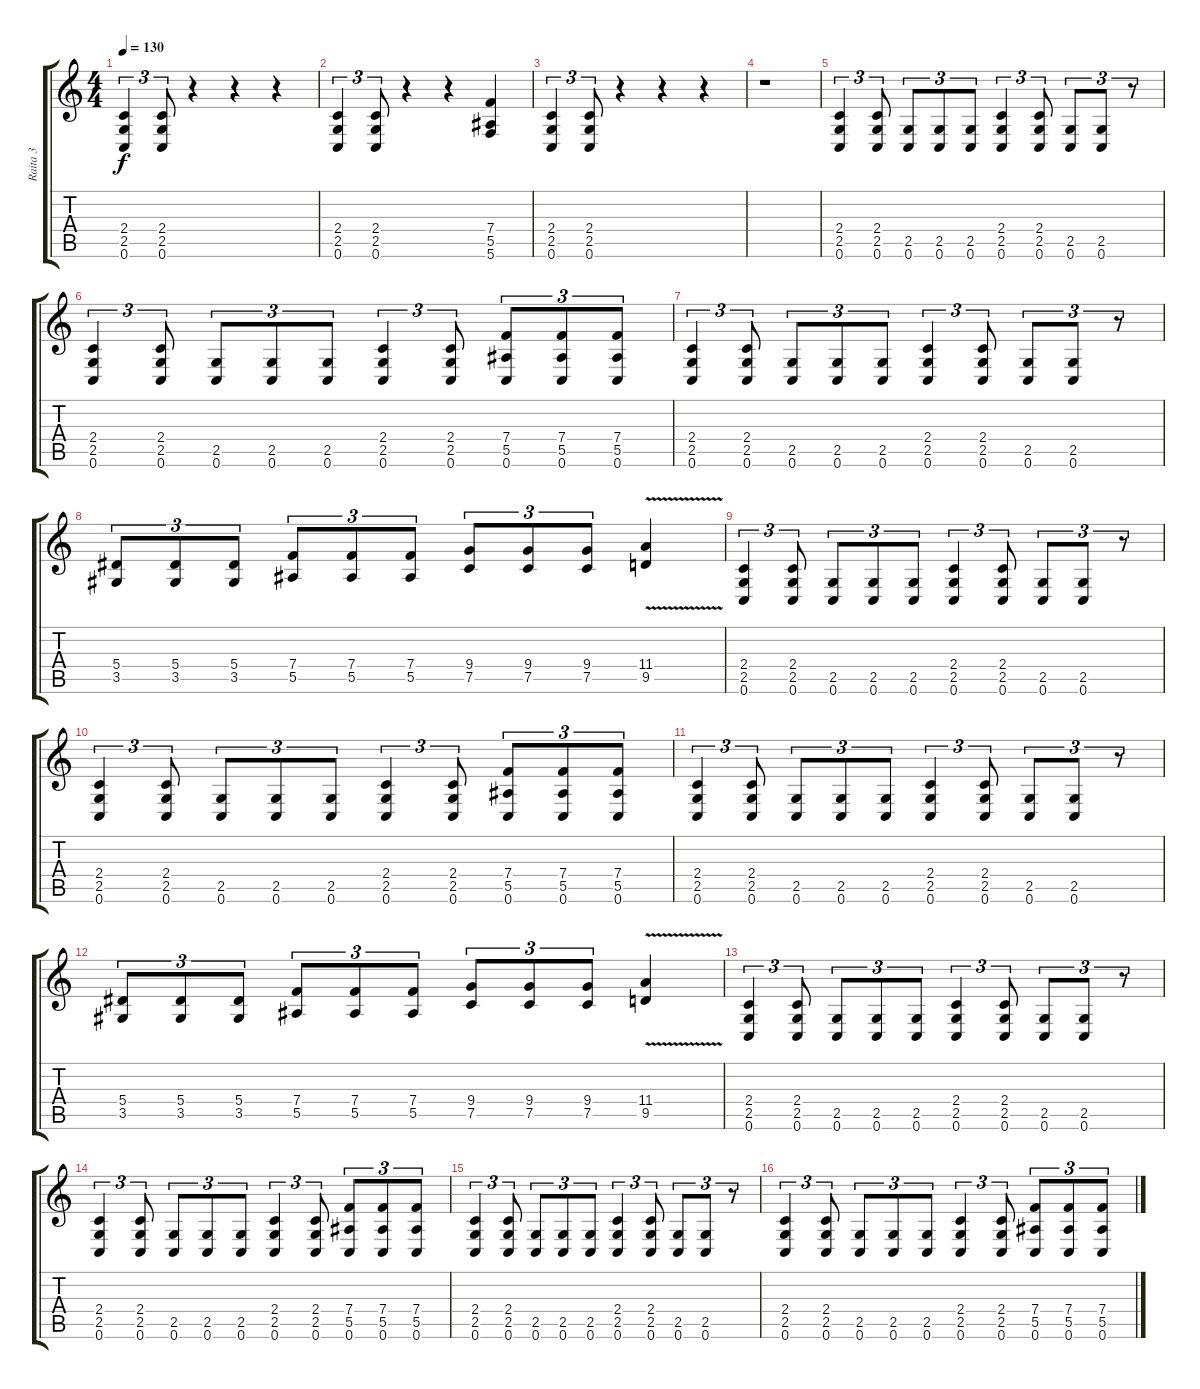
\track ("Raita 3" "Raita 3") {instrument distortionguitar}
\staff {score tabs}
\tuning (C4 G3 Eb3 Bb2 F2 C2) {hide}
\ts (4 4)
\tempo 130
\clef g2
\ks c
(2.4 2.5 0.6).4{tu (3 2) dy f instrument distortionguitar} (2.4 2.5 0.6).8{tu (3 2)} r.4 r.4 r.4 |
(2.4 2.5 0.6).4{tu (3 2)} (2.4 2.5 0.6).8{tu (3 2)} r.4 r.4 (7.4 5.5 5.6).4 |
(2.4 2.5 0.6).4{tu (3 2)} (2.4 2.5 0.6).8{tu (3 2)} r.4 r.4 r.4 |
r.1 |
(2.4 2.5 0.6).4{tu (3 2)} (2.4 2.5 0.6).8{tu (3 2)} (2.5 0.6).8{tu (3 2)} (2.5 0.6).8{tu (3 2)} (2.5 0.6).8{tu (3 2)} (2.4 2.5 0.6).4{tu (3 2)} (2.4 2.5 0.6).8{tu (3 2)} (2.5 0.6).8{tu (3 2)} (2.5 0.6).8{tu (3 2)} r.8{tu (3 2)} |
(2.4 2.5 0.6).4{tu (3 2)} (2.4 2.5 0.6).8{tu (3 2)} (2.5 0.6).8{tu (3 2)} (2.5 0.6).8{tu (3 2)} (2.5 0.6).8{tu (3 2)} (2.4 2.5 0.6).4{tu (3 2)} (2.4 2.5 0.6).8{tu (3 2)} (7.4 5.5 0.6).8{tu (3 2)} (7.4 5.5 0.6).8{tu (3 2)} (7.4 5.5 0.6).8{tu (3 2)} |
(2.4 2.5 0.6).4{tu (3 2)} (2.4 2.5 0.6).8{tu (3 2)} (2.5 0.6).8{tu (3 2)} (2.5 0.6).8{tu (3 2)} (2.5 0.6).8{tu (3 2)} (2.4 2.5 0.6).4{tu (3 2)} (2.4 2.5 0.6).8{tu (3 2)} (2.5 0.6).8{tu (3 2)} (2.5 0.6).8{tu (3 2)} r.8{tu (3 2)} |
(5.4 3.5).8{tu (3 2)} (5.4 3.5).8{tu (3 2)} (5.4 3.5).8{tu (3 2)} (7.4 5.5).8{tu (3 2)} (7.4 5.5).8{tu (3 2)} (7.4 5.5).8{tu (3 2)} (9.4 7.5).8{tu (3 2)} (9.4 7.5).8{tu (3 2)} (9.4 7.5).8{tu (3 2)} (11.4{v} 9.5{v}).4 |
(2.4 2.5 0.6).4{tu (3 2)} (2.4 2.5 0.6).8{tu (3 2)} (2.5 0.6).8{tu (3 2)} (2.5 0.6).8{tu (3 2)} (2.5 0.6).8{tu (3 2)} (2.4 2.5 0.6).4{tu (3 2)} (2.4 2.5 0.6).8{tu (3 2)} (2.5 0.6).8{tu (3 2)} (2.5 0.6).8{tu (3 2)} r.8{tu (3 2)} |
(2.4 2.5 0.6).4{tu (3 2)} (2.4 2.5 0.6).8{tu (3 2)} (2.5 0.6).8{tu (3 2)} (2.5 0.6).8{tu (3 2)} (2.5 0.6).8{tu (3 2)} (2.4 2.5 0.6).4{tu (3 2)} (2.4 2.5 0.6).8{tu (3 2)} (7.4 5.5 0.6).8{tu (3 2)} (7.4 5.5 0.6).8{tu (3 2)} (7.4 5.5 0.6).8{tu (3 2)} |
(2.4 2.5 0.6).4{tu (3 2)} (2.4 2.5 0.6).8{tu (3 2)} (2.5 0.6).8{tu (3 2)} (2.5 0.6).8{tu (3 2)} (2.5 0.6).8{tu (3 2)} (2.4 2.5 0.6).4{tu (3 2)} (2.4 2.5 0.6).8{tu (3 2)} (2.5 0.6).8{tu (3 2)} (2.5 0.6).8{tu (3 2)} r.8{tu (3 2)} |
(5.4 3.5).8{tu (3 2)} (5.4 3.5).8{tu (3 2)} (5.4 3.5).8{tu (3 2)} (7.4 5.5).8{tu (3 2)} (7.4 5.5).8{tu (3 2)} (7.4 5.5).8{tu (3 2)} (9.4 7.5).8{tu (3 2)} (9.4 7.5).8{tu (3 2)} (9.4 7.5).8{tu (3 2)} (11.4{v} 9.5{v}).4 |
(2.4 2.5 0.6).4{tu (3 2)} (2.4 2.5 0.6).8{tu (3 2)} (2.5 0.6).8{tu (3 2)} (2.5 0.6).8{tu (3 2)} (2.5 0.6).8{tu (3 2)} (2.4 2.5 0.6).4{tu (3 2)} (2.4 2.5 0.6).8{tu (3 2)} (2.5 0.6).8{tu (3 2)} (2.5 0.6).8{tu (3 2)} r.8{tu (3 2)} |
(2.4 2.5 0.6).4{tu (3 2)} (2.4 2.5 0.6).8{tu (3 2)} (2.5 0.6).8{tu (3 2)} (2.5 0.6).8{tu (3 2)} (2.5 0.6).8{tu (3 2)} (2.4 2.5 0.6).4{tu (3 2)} (2.4 2.5 0.6).8{tu (3 2)} (7.4 5.5 0.6).8{tu (3 2)} (7.4 5.5 0.6).8{tu (3 2)} (7.4 5.5 0.6).8{tu (3 2)} |
(2.4 2.5 0.6).4{tu (3 2)} (2.4 2.5 0.6).8{tu (3 2)} (2.5 0.6).8{tu (3 2)} (2.5 0.6).8{tu (3 2)} (2.5 0.6).8{tu (3 2)} (2.4 2.5 0.6).4{tu (3 2)} (2.4 2.5 0.6).8{tu (3 2)} (2.5 0.6).8{tu (3 2)} (2.5 0.6).8{tu (3 2)} r.8{tu (3 2)} |
(2.4 2.5 0.6).4{tu (3 2)} (2.4 2.5 0.6).8{tu (3 2)} (2.5 0.6).8{tu (3 2)} (2.5 0.6).8{tu (3 2)} (2.5 0.6).8{tu (3 2)} (2.4 2.5 0.6).4{tu (3 2)} (2.4 2.5 0.6).8{tu (3 2)} (7.4 5.5 0.6).8{tu (3 2)} (7.4 5.5 0.6).8{tu (3 2)} (7.4 5.5 0.6).8{tu (3 2)}
